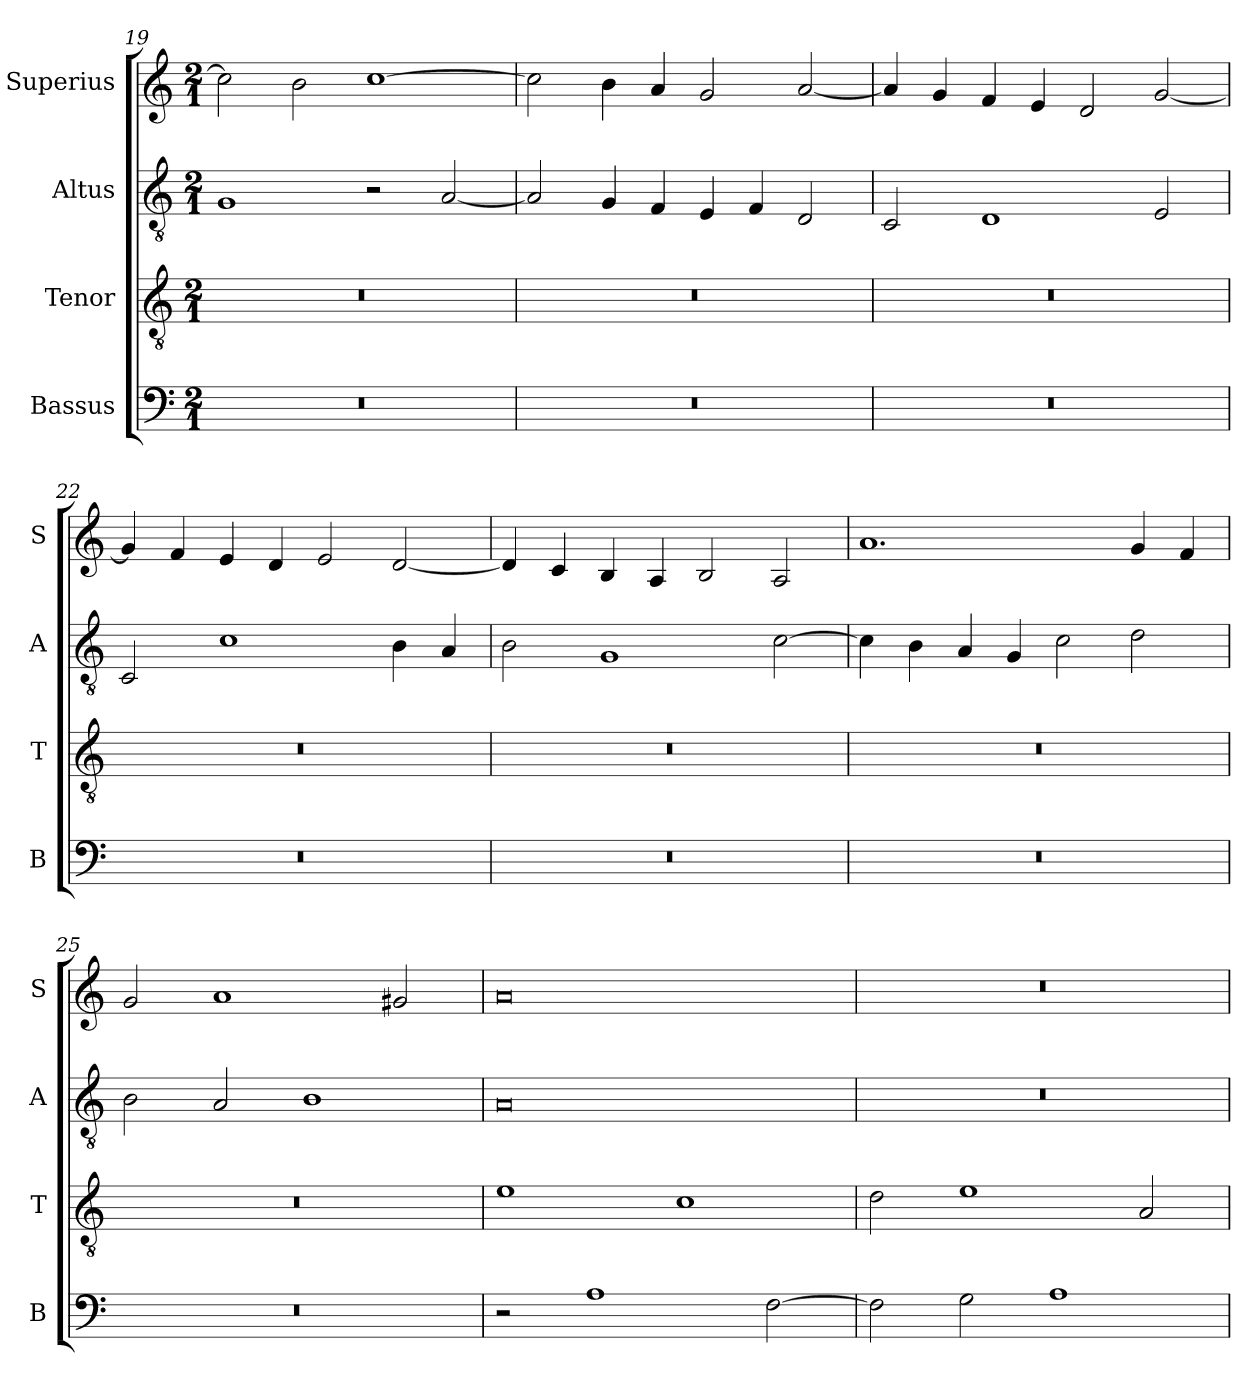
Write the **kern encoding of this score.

**kern	**kern	**kern	**kern
*part4	*part3	*part2	*part1
*staff4	*staff3	*staff2	*staff1
*I"Bassus	*I"Tenor	*I"Altus	*I"Superius
*I'B	*I'T	*I'A	*I'S
*clefF4	*clefGv2	*clefGv2	*clefG2
*k[]	*k[]	*k[]	*k[]
*M2/1	*M2/1	*M2/1	*M2/1
=19	=19	=19	=19
0r	0r	1G/	2cc\]
.	.	.	2b\
.	.	2r	[1cc\
.	.	[2A/	.
=20	=20	=20	=20
0r	0r	2A/]	2cc\]
.	.	4G/	4b\
.	.	4F/	4a/
.	.	4E/	2g/
.	.	4F/	.
.	.	2D/	[2a/
=21	=21	=21	=21
0r	0r	2C/	4a/]
.	.	.	4g/
.	.	1D/	4f/
.	.	.	4e/
.	.	.	2d/
.	.	2E/	[2g/
=22	=22	=22	=22
0r	0r	2C/	4g/]
.	.	.	4f/
.	.	1c\	4e/
.	.	.	4d/
.	.	.	2e/
.	.	4B\	[2d/
.	.	4A/	.
=23	=23	=23	=23
0r	0r	2B\	4d/]
.	.	.	4c/
.	.	1G/	4B/
.	.	.	4A/
.	.	.	2B/
.	.	[2c\	2A/
=24	=24	=24	=24
0r	0r	4c\]	1.a/
.	.	4B\	.
.	.	4A/	.
.	.	4G/	.
.	.	2c\	.
.	.	2d\	4g/
.	.	.	4f/
=25	=25	=25	=25
0r	0r	2B\	2g/
.	.	2A/	1a/
.	.	1B\	.
.	.	.	2g#X/
=26	=26	=26	=26
2r	1e\	0A/	0a/
1A\	.	.	.
.	1c\	.	.
[2F\	.	.	.
=27	=27	=27	=27
2F\]	2d\	0r	0r
2G\	1e\	.	.
1A\	.	.	.
.	2A/	.	.
=	=	=	=
*-	*-	*-	*-
